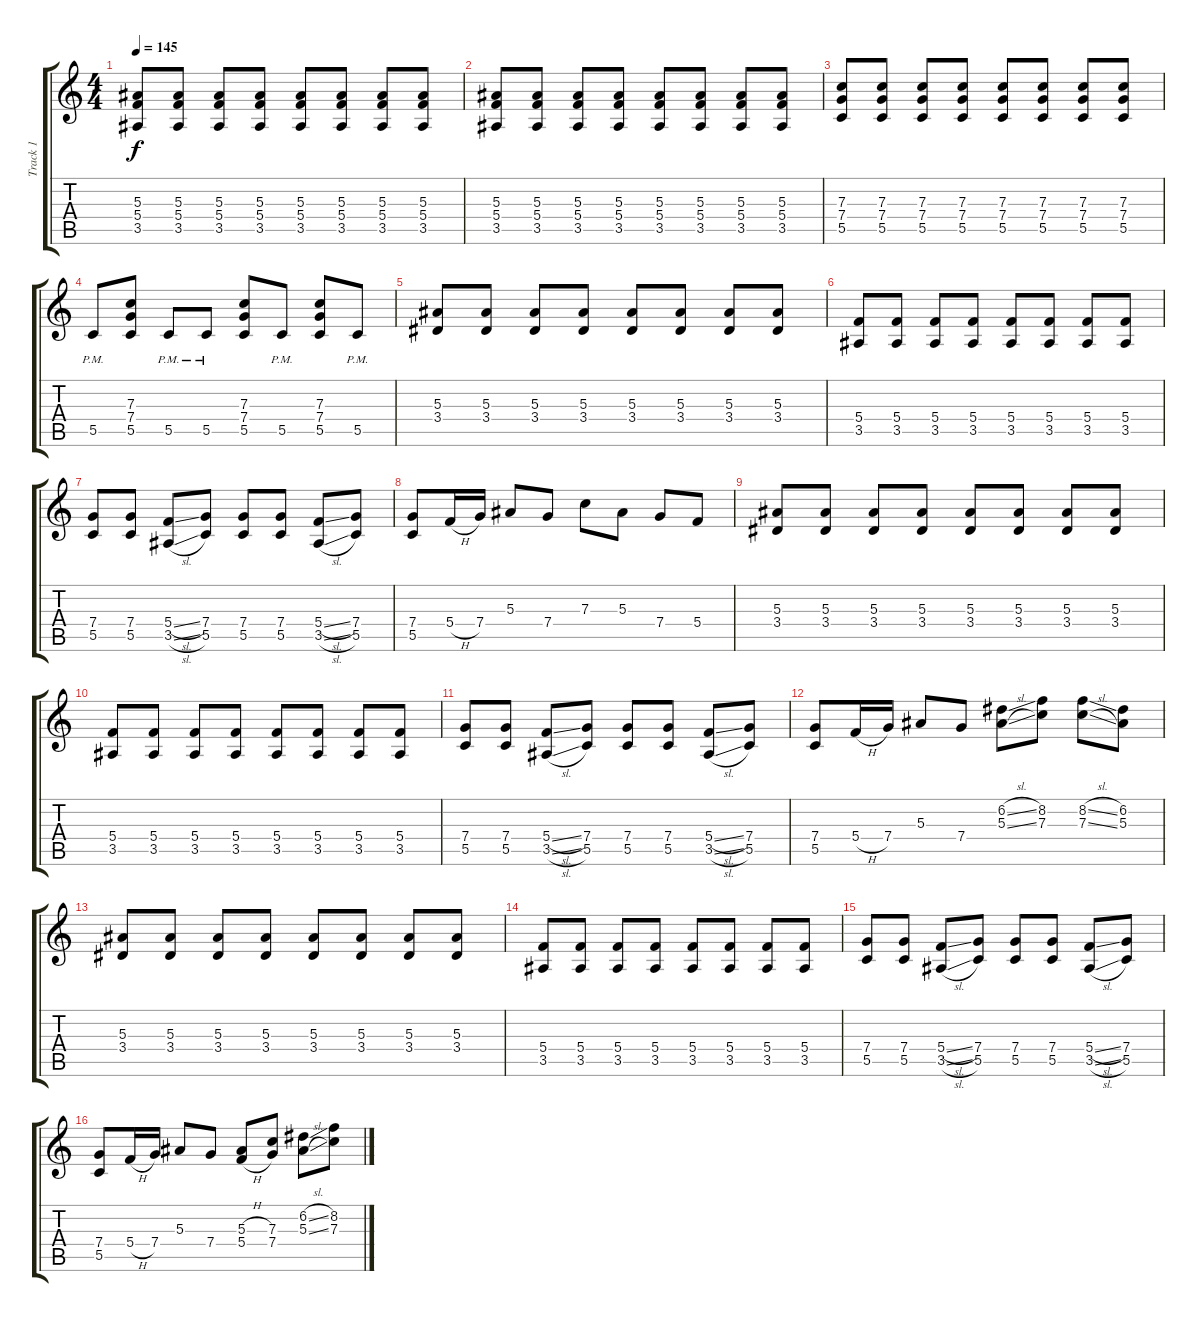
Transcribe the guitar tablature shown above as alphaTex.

\track ("Track 1" "Track 1") {instrument distortionguitar}
\staff {score tabs}
\tuning (D4 A3 F3 C3 G2 D2) {hide}
\ts (4 4)
\tempo 145
\clef g2
\ks c
(5.3 5.4 3.5).8{dy f} (5.3 5.4 3.5).8 (5.3 5.4 3.5).8 (5.3 5.4 3.5).8 (5.3 5.4 3.5).8 (5.3 5.4 3.5).8 (5.3 5.4 3.5).8 (5.3 5.4 3.5).8 |
(5.3 5.4 3.5).8 (5.3 5.4 3.5).8 (5.3 5.4 3.5).8 (5.3 5.4 3.5).8 (5.3 5.4 3.5).8 (5.3 5.4 3.5).8 (5.3 5.4 3.5).8 (5.3 5.4 3.5).8 |
(7.3 7.4 5.5).8 (7.3 7.4 5.5).8 (7.3 7.4 5.5).8 (7.3 7.4 5.5).8 (7.3 7.4 5.5).8 (7.3 7.4 5.5).8 (7.3 7.4 5.5).8 (7.3 7.4 5.5).8 |
5.5{pm}.8 (7.3 7.4 5.5).8 5.5{pm}.8 5.5{pm}.8 (7.3 7.4 5.5).8 5.5{pm}.8 (7.3 7.4 5.5).8 5.5{pm}.8 |
(5.3 3.4).8 (5.3 3.4).8 (5.3 3.4).8 (5.3 3.4).8 (5.3 3.4).8 (5.3 3.4).8 (5.3 3.4).8 (5.3 3.4).8 |
(5.4 3.5).8 (5.4 3.5).8 (5.4 3.5).8 (5.4 3.5).8 (5.4 3.5).8 (5.4 3.5).8 (5.4 3.5).8 (5.4 3.5).8 |
(7.4 5.5).8 (7.4 5.5).8 (5.4{sl} 3.5{sl}).8 (7.4 5.5).8 (7.4 5.5).8 (7.4 5.5).8 (5.4{sl} 3.5{sl}).8 (7.4 5.5).8 |
(7.4 5.5).8 5.4{h}.16 7.4.16 5.3.8 7.4.8 7.3.8 5.3.8 7.4.8 5.4.8 |
(5.3 3.4).8 (5.3 3.4).8 (5.3 3.4).8 (5.3 3.4).8 (5.3 3.4).8 (5.3 3.4).8 (5.3 3.4).8 (5.3 3.4).8 |
(5.4 3.5).8 (5.4 3.5).8 (5.4 3.5).8 (5.4 3.5).8 (5.4 3.5).8 (5.4 3.5).8 (5.4 3.5).8 (5.4 3.5).8 |
(7.4 5.5).8 (7.4 5.5).8 (5.4{sl} 3.5{sl}).8 (7.4 5.5).8 (7.4 5.5).8 (7.4 5.5).8 (5.4{sl} 3.5{sl}).8 (7.4 5.5).8 |
(7.4 5.5).8 5.4{h}.16 7.4.16 5.3.8 7.4.8 (6.2{sl} 5.3{sl}).8 (8.2 7.3).8 (8.2{sl} 7.3{sl}).8 (6.2 5.3).8 |
(5.3 3.4).8 (5.3 3.4).8 (5.3 3.4).8 (5.3 3.4).8 (5.3 3.4).8 (5.3 3.4).8 (5.3 3.4).8 (5.3 3.4).8 |
(5.4 3.5).8 (5.4 3.5).8 (5.4 3.5).8 (5.4 3.5).8 (5.4 3.5).8 (5.4 3.5).8 (5.4 3.5).8 (5.4 3.5).8 |
(7.4 5.5).8 (7.4 5.5).8 (5.4{sl} 3.5{sl}).8 (7.4 5.5).8 (7.4 5.5).8 (7.4 5.5).8 (5.4{sl} 3.5{sl}).8 (7.4 5.5).8 |
(7.4 5.5).8 5.4{h}.16 7.4.16 5.3.8 7.4.8 (5.3{h} 5.4{h}).8 (7.3 7.4).8 (6.2{sl} 5.3{sl}).8 (8.2 7.3).8
